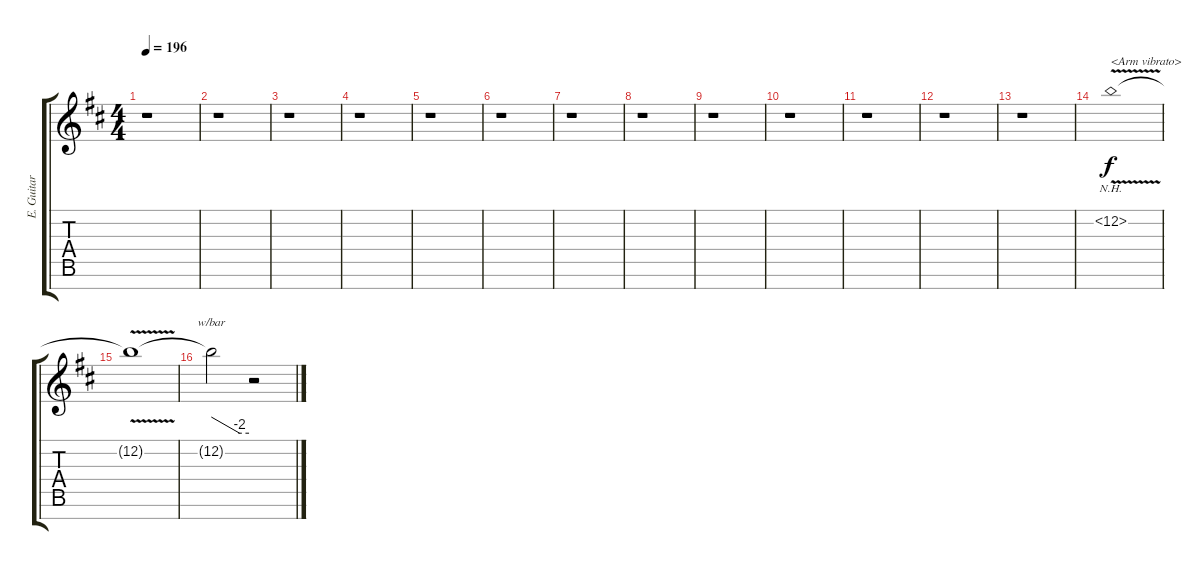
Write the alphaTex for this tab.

\track ("E. Guitar I" "E. Guitar ") {instrument overdrivenguitar}
\staff {score tabs}
\tuning (E4 B3 G3 D3 A2 E2 B1) {hide}
\ts (4 4)
\tempo 196
\clef g2
\ks d
r.1{dy f} |
r.1 |
r.1 |
r.1 |
r.1 |
r.1 |
r.1 |
r.1 |
r.1 |
r.1 |
r.1 |
r.1 |
r.1 |
12.2{nh v}.1{txt "<Arm vibrato>"} |
12.2{t}.1 |
12.2{t}.2{tbe (custom default 0 0 45 -8 60 -8)} r.2
